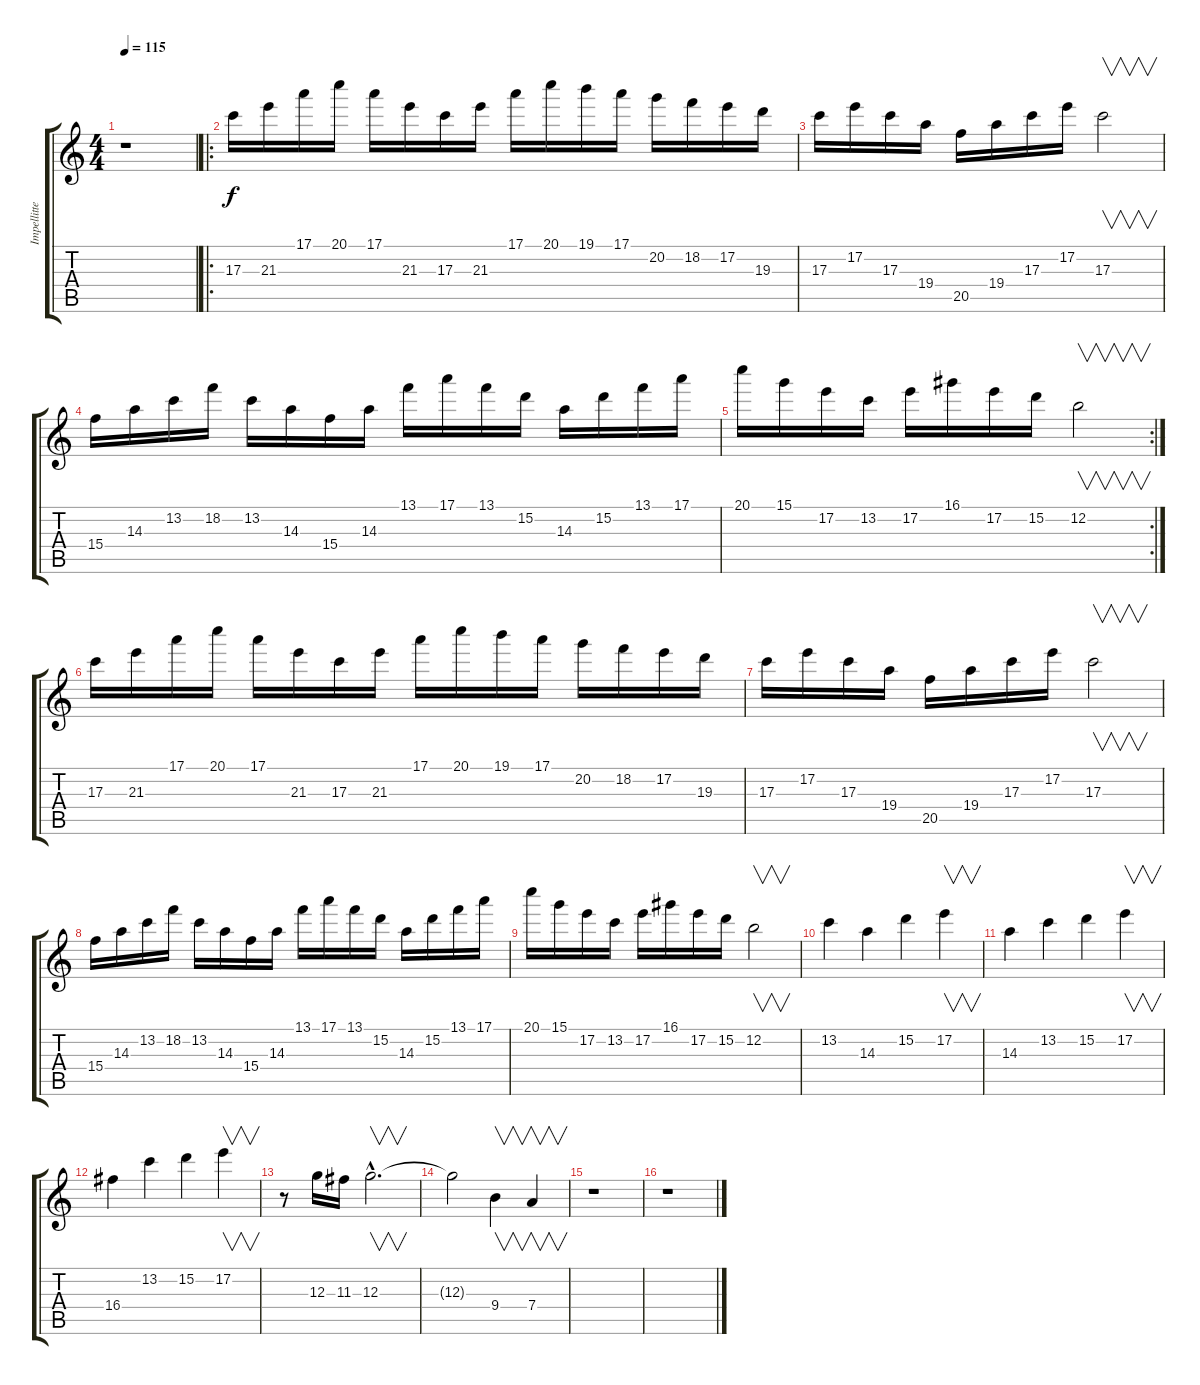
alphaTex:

\track ("Impellitteri" "Impellitte") {instrument overdrivenguitar}
\staff {score tabs}
\tuning (E4 B3 G3 D3 A2 E2) {hide}
\ts (4 4)
\tempo 115
\clef g2
\ks c
r.1{dy f instrument overdrivenguitar} |
\ro
17.3.16 21.3.16 17.1.16 20.1.16 17.1.16 21.3.16 17.3.16 21.3.16 17.1.16 20.1.16 19.1.16 17.1.16 20.2.16 18.2.16 17.2.16 19.3.16 |
17.3.16 17.2.16 17.3.16 19.4.16 20.5.16 19.4.16 17.3.16 17.2.16 17.3.2{v} |
15.4.16 14.3.16 13.2.16 18.2.16 13.2.16 14.3.16 15.4.16 14.3.16 13.1.16 17.1.16 13.1.16 15.2.16 14.3.16 15.2.16 13.1.16 17.1.16 |
\rc 2
20.1.16 15.1.16 17.2.16 13.2.16 17.2.16 16.1.16 17.2.16 15.2.16 12.2.2{v} |
17.3.16 21.3.16 17.1.16 20.1.16 17.1.16 21.3.16 17.3.16 21.3.16 17.1.16 20.1.16 19.1.16 17.1.16 20.2.16 18.2.16 17.2.16 19.3.16 |
17.3.16 17.2.16 17.3.16 19.4.16 20.5.16 19.4.16 17.3.16 17.2.16 17.3.2{v} |
15.4.16 14.3.16 13.2.16 18.2.16 13.2.16 14.3.16 15.4.16 14.3.16 13.1.16 17.1.16 13.1.16 15.2.16 14.3.16 15.2.16 13.1.16 17.1.16 |
20.1.16 15.1.16 17.2.16 13.2.16 17.2.16 16.1.16 17.2.16 15.2.16 12.2.2{v} |
13.2.4 14.3.4 15.2.4 17.2.4{v} |
14.3.4 13.2.4 15.2.4 17.2.4{v} |
16.4.4 13.2.4 15.2.4 17.2.4{v} |
r.8 12.3.16 11.3.16 12.3{hac}.2{v d} |
12.3{t}.2 9.4.4{v} 7.4.4{v} |
r.1 |
r.1
